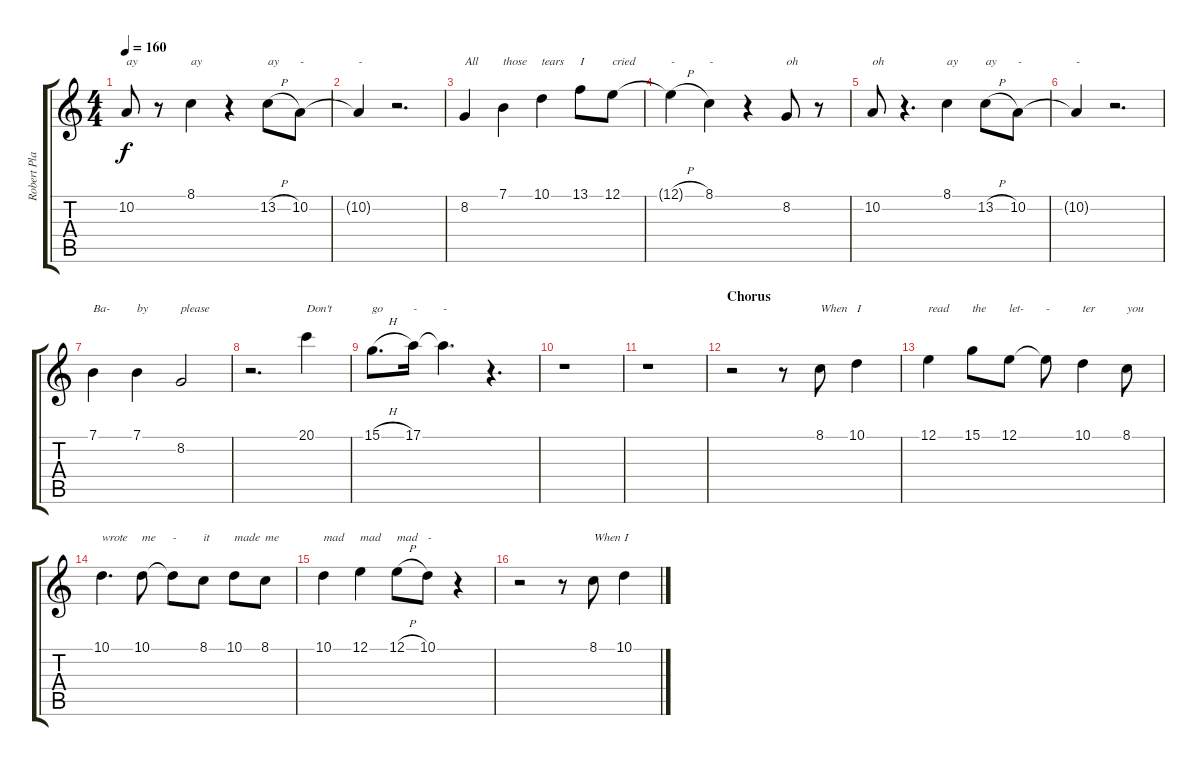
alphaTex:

\track ("Robert Plant - Vocals" "Robert Pla") {instrument steeldrums}
\staff {score tabs}
\tuning (E4 B3 G3 D3 A2 E2) {hide}
\ts (4 4)
\tempo 160
\clef g2
\ks c
10.2.8{txt "ay" dy f} r.8 8.1.4{txt "ay"} r.4 13.2{h}.8{txt "ay"} 10.2.8{txt "-"} |
10.2{t}.4{txt "-"} r.2{d} |
8.2.4{txt "All"} 7.1.4{txt "those"} 10.1.4{txt "tears"} 13.1.8{txt "I"} 12.1.8{txt "cried"} |
12.1{h t}.4{txt "-"} 8.1.4{txt "-"} r.4 8.2.8{txt "oh"} r.8 |
10.2.8{txt "oh"} r.4{d} 8.1.4{txt "ay"} 13.2{h}.8{txt "ay"} 10.2.8{txt "-"} |
10.2{t}.4{txt "-"} r.2{d} |
7.1.4{txt "Ba-"} 7.1.4{txt "by"} 8.2.2{txt "please"} |
r.2{d} 20.1.4{txt "Don't"} |
15.1{h}.8{d txt "go"} 17.1.16{txt "-"} 17.1{t}.4{d txt "-"} r.4{d} |
r.1 |
r.1 |
\section ("" "Chorus")
r.2 r.8 8.1.8{txt "When"} 10.1.4{txt "I"} |
12.1.4{txt "read"} 15.1.8{txt "the"} 12.1.8{txt "let-"} 12.1{t}.8{txt "-"} 10.1.4{txt "ter"} 8.1.8{txt "you"} |
10.1.4{d txt "wrote"} 10.1.8{txt "me"} 10.1{t}.8{txt "-"} 8.1.8{txt "it"} 10.1.8{txt "made"} 8.1.8{txt "me"} |
10.1.4{txt "mad"} 12.1.4{txt "mad"} 12.1{h}.8{txt "mad"} 10.1.8{txt "-"} r.4 |
r.2 r.8 8.1.8{txt "When"} 10.1.4{txt "I"}
